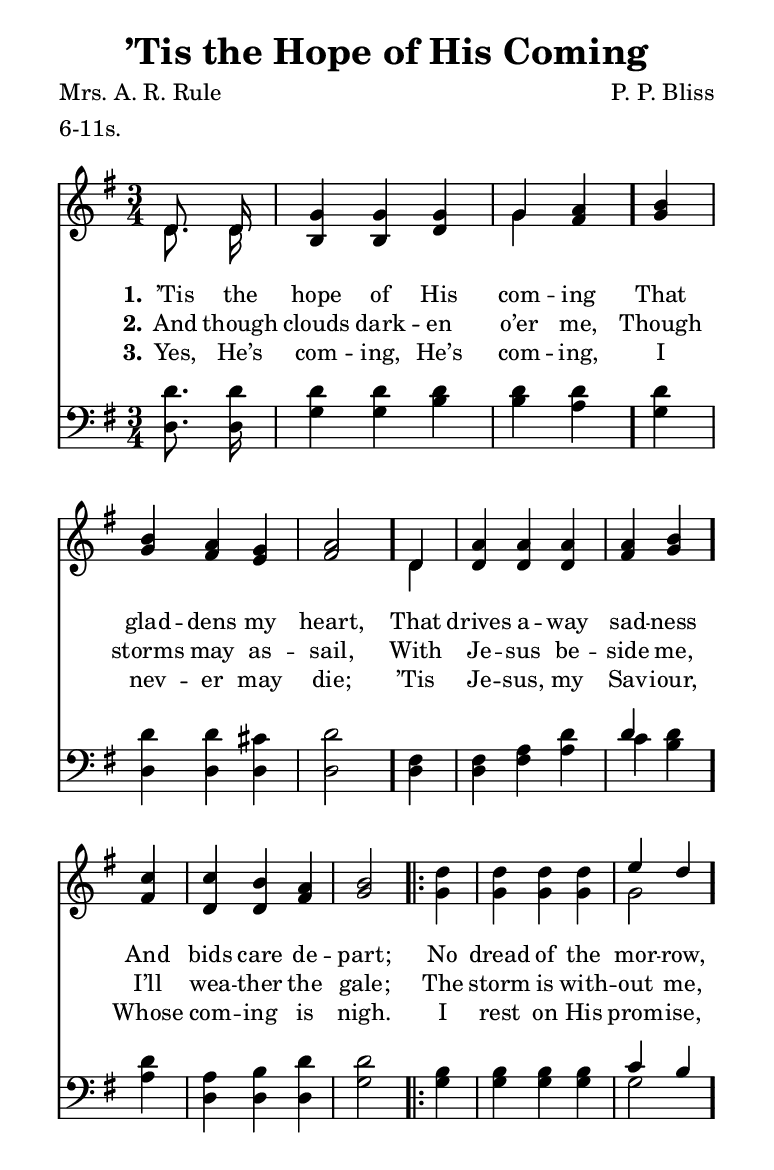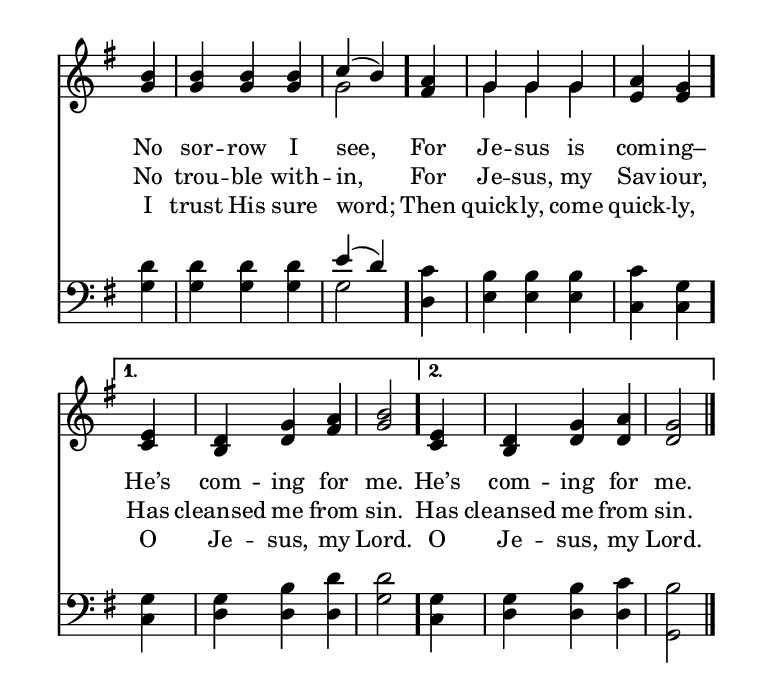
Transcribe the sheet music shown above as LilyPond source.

\include "common/global.ily"
\paper {
  \include "common/paper.ily"
  system-count = #(cond (is-eogsized 4) (#t #f))
}

\header{
  hymnnumber = "200"
  title = "’Tis the Hope of His Coming"
  tunename = "Hallelujah! ’Tis Done"
  meter = "6-11s."
  poet = "Mrs. A. R. Rule"
  composer = "P. P. Bliss"
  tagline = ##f
}

% for fermata in MIDI
ta = { \tempo 4=80 }
tb = { \tempo 4=40 }

global = {
  \include "common/overrides.ily"
  \override Staff.TimeSignature.style = #'numbered
  \time 3/4
  \override Score.MetronomeMark.transparent = ##t % hide all fermata changes too
  \ta
  \key g \major
  \partial 4
  \autoBeamOff
}

notesSoprano = {
\global
\relative c' {

d8. d16 | g4 g g | g a b | b a g | a2 \eogbreak
d,4 | a' a a | a b c | c b a | b2 \eogbreak
\repeat volta 2 { d4 | d d d | e d b | b b b | c( b) a
                  g g g | a g }
\alternative {
  { e4 | d g a | b2 }
  { e,4 | d4 g a | g2 }
}


  \bar "|."

}
}

notesAlto = {
\global
\relative e' {

d8. d16 | b4 b d | g fis g | g fis e | fis2
d4 | d d d | fis g fis | d d fis | g2
\repeat volta 2 { g4 | g g g | g2 g4 | g g g | g2 fis4 |
                  g g g | e e }
\alternative {
  { c4 | b d fis | g2 }
  { c,4 | b d d | d2 }
}


}
}

notesTenor = {
\global
\relative a {

d8. d16 | d4 d d | d d d | d d cis | d2
fis,4 | fis a d | d d d | a b d | d2
\repeat volta 2 { b4 | b b b | c b d | d d d | e( d) c
                  b b b | c g }
\alternative {
  { g4 | g b d | d2 }
  { g,4 | g4 b c | b2 }
}

}
}

notesBass = {
\global
\relative f {

d8. d16 | g4 g b | b a g | d d d | d2
d4 | d fis a | c b a | d, d d | g2
\repeat volta 2 { g4 | g g g | g2 g4 | g g g | g2 d4
                  e e e | c c }
\alternative {
  { c4 | d d d | g2 }
  { c,4 | d d d | g,2 }
}

}
}

wordsA = \lyricmode {
\set stanza = "1."

’Tis the hope of His com -- ing \bar "."
That glad -- dens my heart, \bar "."
That drives a -- way sad -- ness \bar "."
And bids care de -- part; \bar ".|:-||"
No dread of the mor -- row, \bar "."
No sor -- row I see, \bar "."
For Je -- sus is com -- ing– \bar "."
He’s com -- ing for me. \bar "." %{HIDE>%} He’s com -- ing for me. %{<HIDE%}

}

wordsB = \lyricmode {
\set stanza = "2."

And though clouds dark -- en o’er me,
Though storms may as -- sail,
With Je -- sus be -- side me,
I’ll wea -- ther the gale;
The storm is with -- out me,
No trou -- ble with -- in,
For Je -- sus, my Sav -- iour,
Has cleansed me from sin. %{HIDE>%} Has cleansed me from sin. %{<HIDE%}

}

wordsC = \lyricmode {
\set stanza = "3."

Yes, He’s com -- ing, He’s com -- ing,
I nev -- er may die;
’Tis Je -- sus, my Sav -- iour,
Whose com -- ing is nigh.
I rest on His prom -- ise,
I trust His sure word;
Then quick -- ly, come quick -- ly,
O Je -- sus, my Lord. %{HIDE>%} O Je -- sus, my Lord. %{<HIDE%}

}

\score {
  \context ChoirStaff <<
    \context Staff = upper <<
      \set Staff.autoBeaming = ##f
      \set ChoirStaff.systemStartDelimiter = #'SystemStartBar
      \set ChoirStaff.printPartCombineTexts = ##f
      \partcombine #'(2 . 9) \notesSoprano \notesAlto
      \context NullVoice = sopranos { \voiceOne << \notesSoprano >> }
      \context NullVoice = altos { \voiceTwo << \notesAlto >> }
      \context Lyrics = one   \lyricsto sopranos \wordsA
      \context Lyrics = two   \lyricsto sopranos \wordsB
      \context Lyrics = three \lyricsto sopranos \wordsC
    >>
    \context Staff = men <<
      \set Staff.autoBeaming = ##f
      \clef bass
      \set ChoirStaff.printPartCombineTexts = ##f
      \partcombine #'(2 . 9) \notesTenor \notesBass
      \context NullVoice = tenors { \voiceOne << \notesTenor >> }
      \context NullVoice = basses { \voiceTwo << \notesBass >> }
    >>
  >>
  \layout {
    \include "common/layout.ily"
  }
}

\score {
  \unfoldRepeats \context ChoirStaff <<
    \context Staff = upper <<
      \context Voice = sopranos { \voiceOne << \notesSoprano >> }
      \context Voice = altos { \voiceTwo << \notesAlto >> }
    >>
    \context Staff = men <<
      \context Voice = tenors { \voiceOne << \notesTenor >> }
      \context Voice = basses { \voiceTwo << \notesBass >> }
    >>
  >>
  \midi{
    \include "common/midi.ily"
  }
}

\version "2.19.49"  % necessary for upgrading to future LilyPond versions.

% vi:set et ts=2 sw=2 ai nocindent syntax=lilypond:
